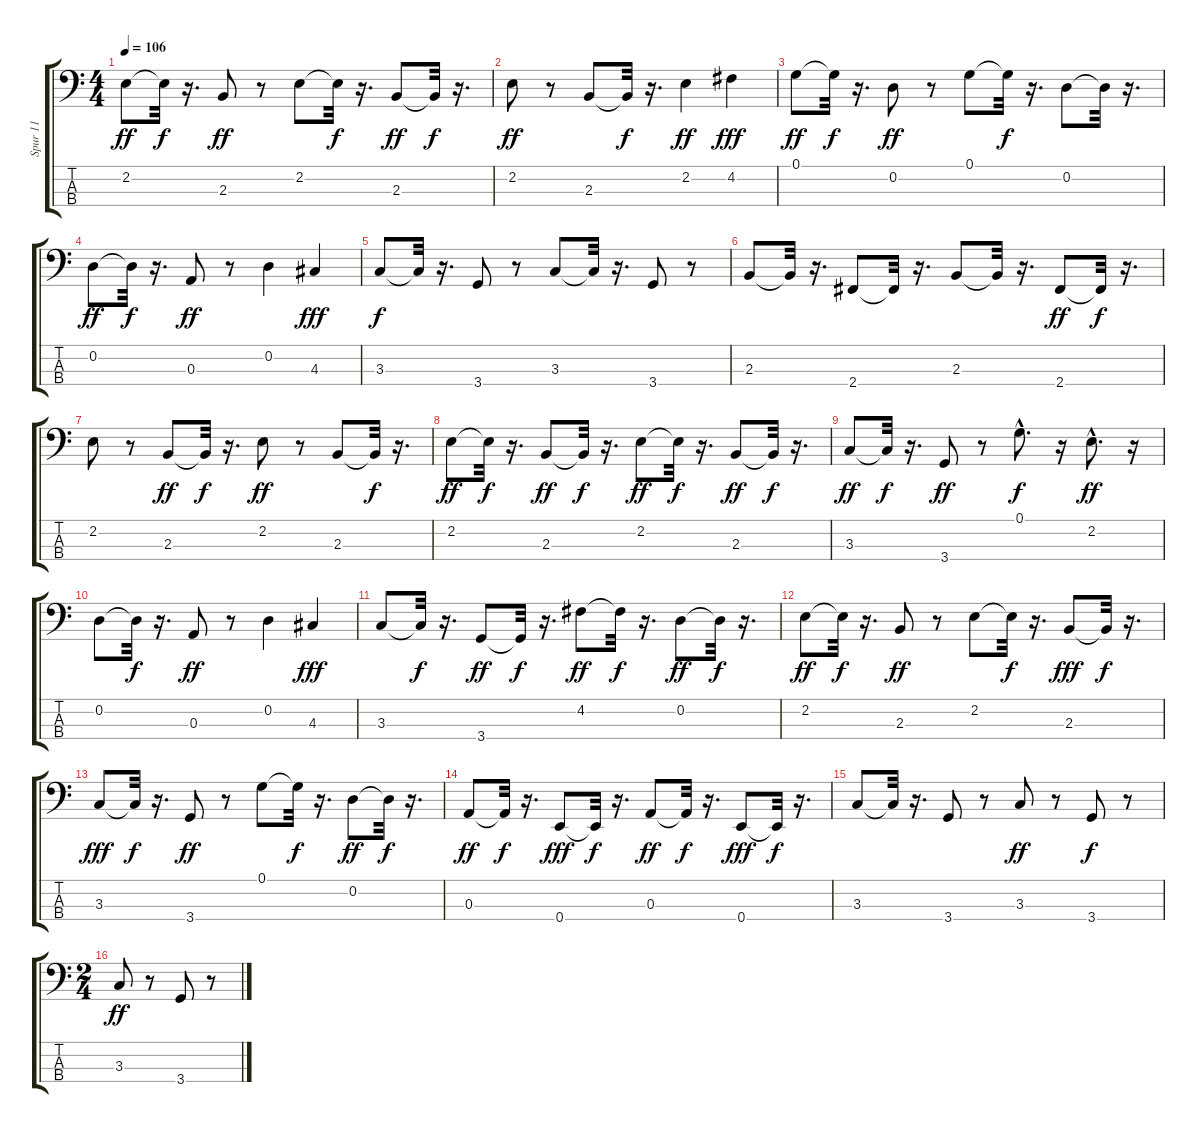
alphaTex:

\track ("Spur 11" "Spur 11") {instrument acousticbass}
\staff {score tabs}
\tuning (G2 D2 A1 E1) {hide}
\ts (4 4)
\tempo 106
\clef f4
\ks c
2.2.8{dy ff instrument acousticbass} 2.2{t}.32{dy f} r.16{d} 2.3.8{dy ff} r.8 2.2.8 2.2{t}.32{dy f} r.16{d} 2.3.8{dy ff} 2.3{t}.32{dy f} r.16{d} |
2.2.8{dy ff} r.8 2.3.8 2.3{t}.32{dy f} r.16{d} 2.2.4{dy ff} 4.2.4{dy fff} |
0.1.8{dy ff instrument acousticbass} 0.1{t}.32{dy f} r.16{d} 0.2.8{dy ff} r.8 0.1.8 0.1{t}.32{dy f} r.16{d} 0.2.8 0.2{t}.32 r.16{d} |
0.2.8{dy ff instrument acousticbass} 0.2{t}.32{dy f} r.16{d} 0.3.8{dy ff} r.8 0.2.4 4.3.4{dy fff} |
3.3.8{dy f instrument acousticbass} 3.3{t}.32 r.16{d} 3.4.8 r.8 3.3.8 3.3{t}.32 r.16{d} 3.4.8 r.8 |
2.3.8 2.3{t}.32 r.16{d} 2.4.8 2.4{t}.32 r.16{d} 2.3.8 2.3{t}.32 r.16{d} 2.4.8{dy ff} 2.4{t}.32{dy f} r.16{d} |
2.2.8{instrument acousticbass} r.8 2.3.8{dy ff} 2.3{t}.32{dy f} r.16{d} 2.2.8{dy ff} r.8 2.3.8 2.3{t}.32{dy f} r.16{d} |
2.2.8{dy ff} 2.2{t}.32{dy f} r.16{d} 2.3.8{dy ff} 2.3{t}.32{dy f} r.16{d} 2.2.8{dy ff} 2.2{t}.32{dy f} r.16{d} 2.3.8{dy ff} 2.3{t}.32{dy f} r.16{d} |
3.3.8{dy ff instrument acousticbass} 3.3{t}.32{dy f} r.16{d} 3.4.8{dy ff} r.8 0.1{hac}.8{d dy f} r.16 2.2{hac}.8{d dy ff} r.16 |
0.2.8 0.2{t}.32{dy f} r.16{d} 0.3.8{dy ff} r.8 0.2.4 4.3.4{dy fff} |
3.3.8 3.3{t}.32{dy f} r.16{d} 3.4.8{dy ff} 3.4{t}.32{dy f} r.16{d} 4.2.8{dy ff} 4.2{t}.32{dy f} r.16{d} 0.2.8{dy ff} 0.2{t}.32{dy f} r.16{d} |
2.2.8{dy ff} 2.2{t}.32{dy f} r.16{d} 2.3.8{dy ff} r.8 2.2.8 2.2{t}.32{dy f} r.16{d} 2.3.8{dy fff} 2.3{t}.32{dy f} r.16{d} |
3.3.8{dy fff instrument acousticbass} 3.3{t}.32{dy f} r.16{d} 3.4.8{dy ff} r.8 0.1.8 0.1{t}.32{dy f} r.16{d} 0.2.8{dy ff} 0.2{t}.32{dy f} r.16{d} |
0.3.8{dy ff} 0.3{t}.32{dy f} r.16{d} 0.4.8{dy fff} 0.4{t}.32{dy f} r.16{d} 0.3.8{dy ff} 0.3{t}.32{dy f} r.16{d} 0.4.8{dy fff} 0.4{t}.32{dy f} r.16{d} |
3.3.8{instrument acousticbass} 3.3{t}.32 r.16{d} 3.4.8 r.8 3.3.8{dy ff} r.8 3.4.8{dy f} r.8 |
\ts (2 4)
3.3.8{dy ff} r.8 3.4.8 r.8
